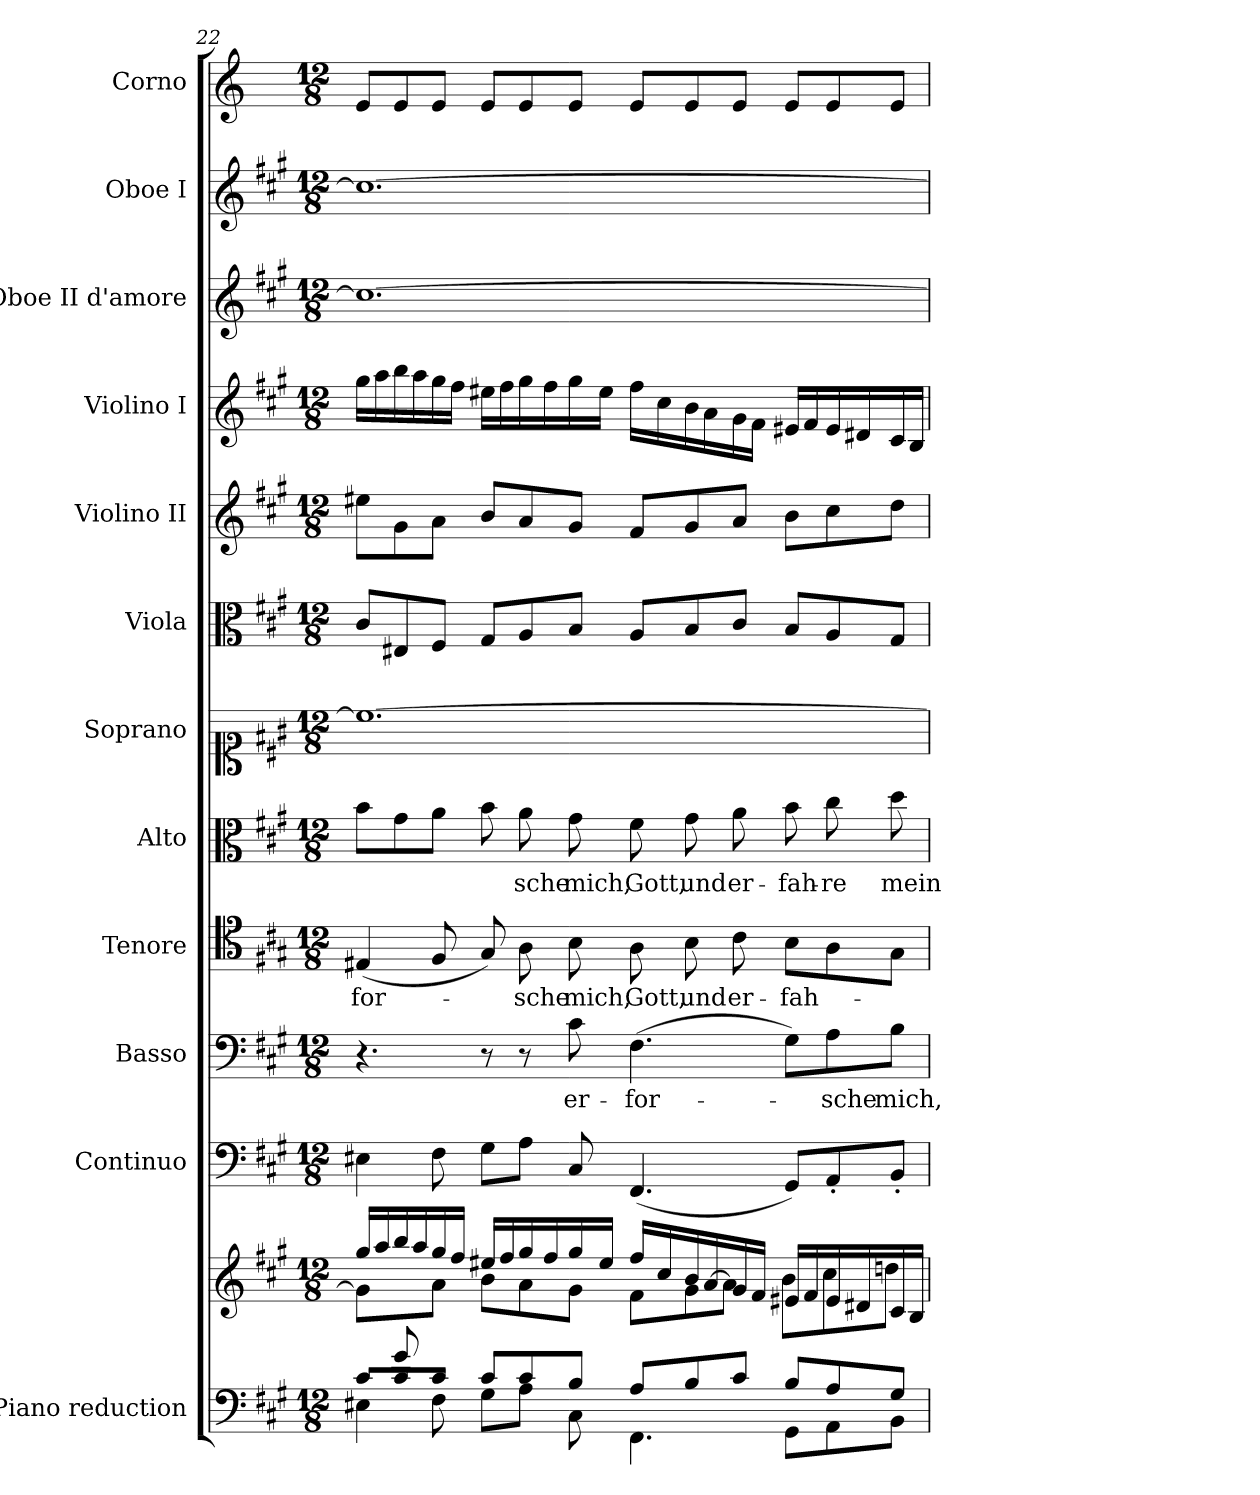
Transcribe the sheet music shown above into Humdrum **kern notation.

**kern	**kern	**kern	**kern	**text	**kern	**text	**kern	**text	**kern	**kern	**kern	**kern	**kern	**kern	**kern
*part12	*part12	*part11	*part10	*part10	*part9	*part9	*part8	*part8	*part7	*part6	*part5	*part4	*part3	*part2	*part1
*staff13	*staff12	*staff11	*staff10	*staff10	*staff9	*staff9	*staff8	*staff8	*staff7	*staff6	*staff5	*staff4	*staff3	*staff2	*staff1
*I"Piano reduction	*	*I"Continuo	*I"Basso	*	*I"Tenore	*	*I"Alto	*	*I"Soprano	*I"Viola	*I"Violino II	*I"Violino I	*I"Oboe II d'amore	*I"Oboe I	*I"Corno
*I'Pno	*	*	*	*	*	*	*	*	*	*I'Vla	*I'Vln	*I'Vln	*I'Ob	*I'Ob	*
!!LO:PB:g=z
*clefF4	*clefG2	*clefF4	*clefF4	*	*clefC4	*	*clefC3	*	*clefC1	*clefC3	*clefG2	*clefG2	*clefG2	*clefG2	*clefG2
*	*	*	*	*	*	*	*	*	*	*	*	*	*	*	*ITrd2c3
*k[f#c#g#]	*k[f#c#g#]	*k[f#c#g#]	*k[f#c#g#]	*	*k[f#c#g#]	*	*k[f#c#g#]	*	*k[f#c#g#]	*k[f#c#g#]	*k[f#c#g#]	*k[f#c#g#]	*k[f#c#g#]	*k[f#c#g#]	*k[f#c#g#]
*M12/8	*M12/8	*M12/8	*M12/8	*	*M12/8	*	*M12/8	*	*M12/8	*M12/8	*M12/8	*M12/8	*M12/8	*M12/8	*M12/8
=22	=22	=22	=22	=22	=22	=22	=22	=22	=22	=22	=22	=22	=22	=22	=22
*^	*^	*	*	*	*	*	*	*	*	*	*	*	*	*	*
*	*^	*	*	*	*	*	*	*	*	*	*	*	*	*	*	*	*
!	!	!	!	!	!	!	!	!	!LO:LY:b	!	!	!	!	!	!	!	!	!
8ryy	8c#/L	4E#X\	16gg#/LL	8g#\L]	4E#X\	4.r	.	(4E#X/	-for-	8b\L	.	1.cc#_	8c#/L	8ee#X\L	16gg#\LL	1.cc#_	1.cc#_	8c#/L
.	.	.	16aa/	.	.	.	.	.	.	.	.	.	.	.	16aa\	.	.	.
8g#/	8c#/	.	16bb/	8ryy	.	.	.	.	.	8g#\	.	.	8E#X/	8g#\	16bb\	.	.	8c#/
.	.	.	16aa/	.	.	.	.	.	.	.	.	.	.	.	16aa\	.	.	.
1ryy	8c#/J	8F#\	16gg#/	8a\J	8F#\	.	.	8F#/	.	8a\J	.	.	8F#/J	8a\J	16gg#\	.	.	8c#/J
.	.	.	16ff#/JJ	.	.	.	.	.	.	.	.	.	.	.	16ff#\JJ	.	.	.
.	8c#/L	8G#\L	16ee#X/LL	8b\L	8G#\L	8r	.	8G#/)	.	8b\	.	.	8G#/L	8b/L	16ee#X\LL	.	.	8c#/L
.	.	.	16ff#/	.	.	.	.	.	.	.	.	.	.	.	16ff#\	.	.	.
!	!	!	!	!	!	!	!	!	!LO:LY:b	!	!LO:LY:b	!	!	!	!	!	!	!
.	8c#/	8A\J	16gg#/	8a\	8A\J	8r	.	8A\	-sche	8a\	-sche	.	8A/	8a/	16gg#\	.	.	8c#/
.	.	.	16ff#/	.	.	.	.	.	.	.	.	.	.	.	16ff#\	.	.	.
!	!	!	!	!	!	!	!LO:LY:b	!	!LO:LY:b	!	!LO:LY:b	!	!	!	!	!	!	!
.	8B/J	8C#\	16gg#/	8g#\J	8C#/	8c#\	er-	8B\	mich,	8g#\	mich,	.	8B/J	8g#/J	16gg#\	.	.	8c#/J
.	.	.	16ee#/JJ	.	.	.	.	.	.	.	.	.	.	.	16ee#\JJ	.	.	.
!	!	!	!	!	!	!	!LO:LY:b	!	!LO:LY:b	!	!LO:LY:b	!	!	!	!	!	!	!
.	8A/L	4.FF#\	16ff#/LL	8f#\L	(4.FF#/	(4.F#\	-for-	8A\	Gott,	8f#\	Gott,	.	8A/L	8f#/L	16ff#\LL	.	.	8c#/L
.	.	.	16cc#/	.	.	.	.	.	.	.	.	.	.	.	16cc#\	.	.	.
!	!	!	!	!	!	!	!	!	!LO:LY:b	!	!LO:LY:b	!	!	!	!	!	!	!
.	8B/	.	16b/	8g#\	.	.	.	8B\	und	8g#\	und	.	8B/	8g#/	16b\	.	.	8c#/
.	.	.	[16a/	.	.	.	.	.	.	.	.	.	.	.	16a\	.	.	.
!	!	!	!	!	!	!	!	!	!LO:LY:b	!	!LO:LY:b	!	!	!	!	!	!	!
.	8c#/J	.	16g#/	8a\J]	.	.	.	8c#\	er-	8a\	er-	.	8c#/J	8a/J	16g#\	.	.	8c#/J
.	.	.	16f#/JJ	.	.	.	.	.	.	.	.	.	.	.	16f#\JJ	.	.	.
!	!	!	!	!	!	!	!	!	!LO:LY:b	!	!LO:LY:b	!	!	!	!	!	!	!
.	8B/L	8GG#\L	16e#X/LL	8b\L	8GG#/L)	8G#\L)	.	8B\L	-fah-	8b\	-fah-	.	8B/L	8b\L	16e#X/LL	.	.	8c#/L
.	.	.	16f#/	.	.	.	.	.	.	.	.	.	.	.	16f#/	.	.	.
!	!	!	!	!	!	!	!LO:LY:b	!	!	!	!LO:LY:b	!	!	!	!	!	!	!
4ryy	8A/	8AA\	16e#/	8cc#\	8AA'/	8A\	-sche	8A\	.	8cc#\	-re	.	8A/	8cc#\	16e#/	.	.	8c#/
.	.	.	16d#X/	.	.	.	.	.	.	.	.	.	.	.	16d#X/	.	.	.
!	!	!	!	!	!	!	!LO:LY:b	!	!	!	!LO:LY:b	!	!	!	!	!	!	!
.	8G#/J	8BB\J	16c#/	8ddn\J	8BB'/J	8B\J	mich,	8G#\J	.	8dd\	mein	.	8G#/J	8dd\J	16c#/	.	.	8c#/J
.	.	.	16B/JJ	.	.	.	.	.	.	.	.	.	.	.	16B/JJ	.	.	.
*v	*v	*v	*	*	*	*	*	*	*	*	*	*	*	*	*	*	*	*
*	*v	*v	*	*	*	*	*	*	*	*	*	*	*	*	*	*
=	=	=	=	=	=	=	=	=	=	=	=	=	=	=	=
*-	*-	*-	*-	*-	*-	*-	*-	*-	*-	*-	*-	*-	*-	*-	*-
